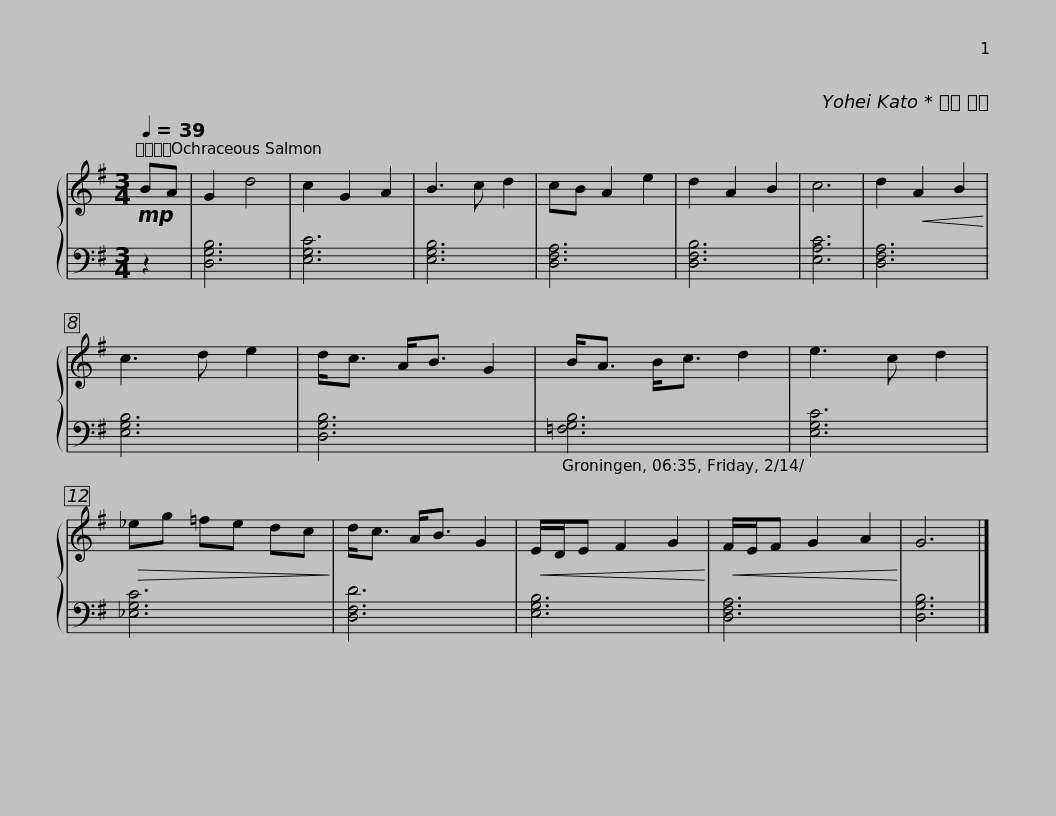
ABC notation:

X:1
%%score { 1 | 2 }
L:1/8
Q:1/4=39
M:3/4
I:linebreak $
K:G
V:1 treble
V:2 bass
V:1
!mp! BA | G2 d4 | c2 G2 A2 | B3 c d2 | cB A2 e2 | %5
 d2 A2 B2 | c6 | d2!<(! A2 B2!<)! | c3 d e2 | d<c A<B G2 |$ %10
 B<A B<c d2 | e3 c d2 |!>(! _eg =fe dc!>)! | d<c A<B G2 |!<(! E/D/E F2 G2!<)! | %15
!<(! F/E/F G2 A2!<)! | G6 |] %17
V:2
 z2 | [D,G,B,]6 | [E,G,C]6 | [E,G,B,]6 | [D,F,A,]6 | %5
 [D,F,B,]6 | [E,A,C]6 | [D,F,A,]6 | [E,G,B,]6 | [D,G,B,]6 |$ %10
 [=F,G,B,]6 | [E,G,C]6 | [_E,G,C]6 | [D,F,D]6 | [E,G,B,]6 | %15
 [D,F,A,]6 | [D,G,B,]6 |] %17
